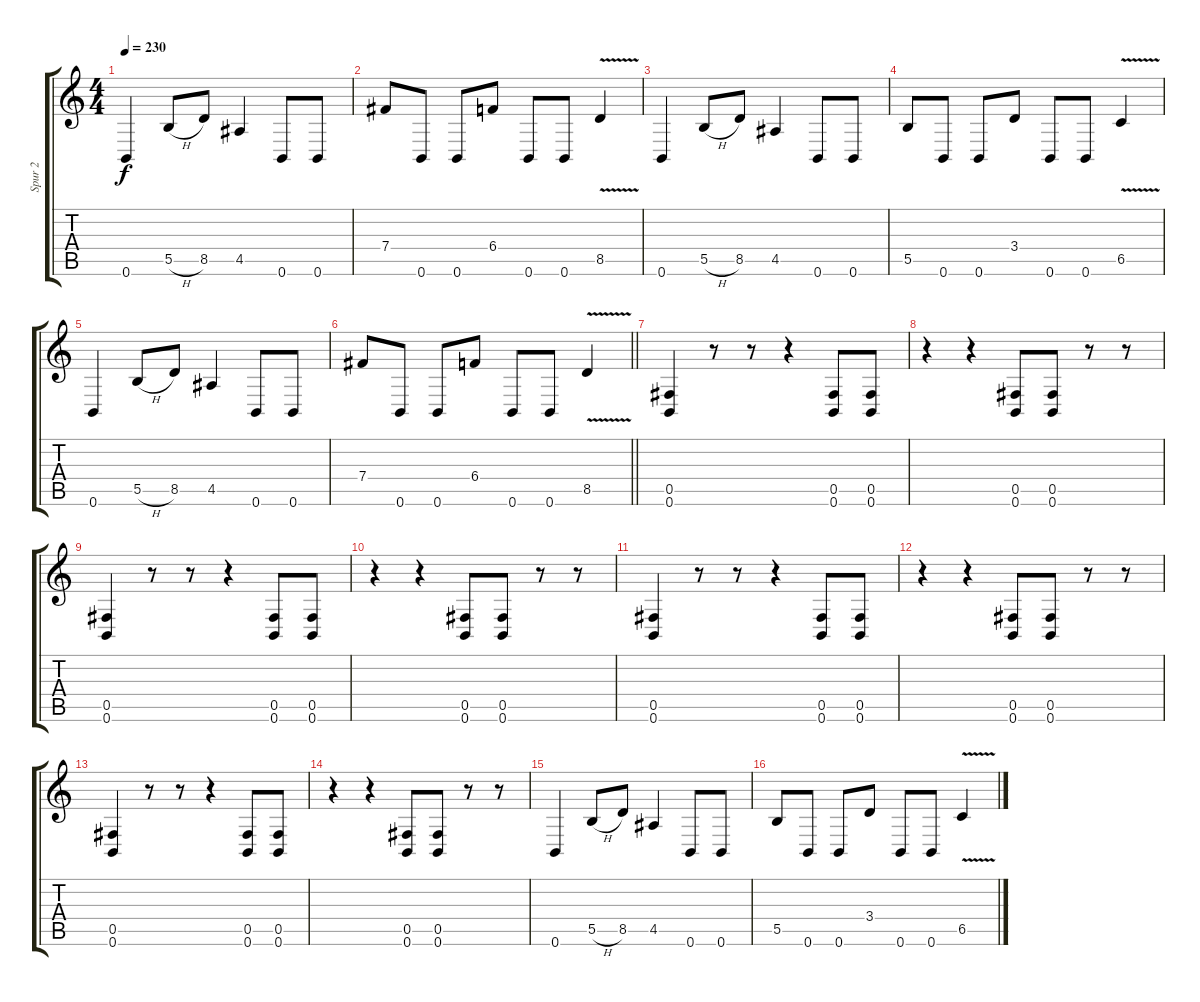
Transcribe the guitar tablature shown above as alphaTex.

\track ("Spur 2" "Spur 2") {instrument distortionguitar}
\staff {score tabs}
\tuning (Db4 Ab3 E3 B2 Gb2 B1) {hide}
\ts (4 4)
\tempo 230
\clef g2
\ks c
0.6.4{dy f} 5.5{h}.8 8.5.8 4.5.4 0.6.8 0.6.8 |
7.4.8 0.6.8 0.6.8 6.4.8 0.6.8 0.6.8 8.5{v}.4 |
0.6.4 5.5{h}.8 8.5.8 4.5.4 0.6.8 0.6.8 |
5.5.8 0.6.8 0.6.8 3.4.8 0.6.8 0.6.8 6.5{v}.4 |
0.6.4 5.5{h}.8 8.5.8 4.5.4 0.6.8 0.6.8 |
\barLineRight lightlight
7.4.8 0.6.8 0.6.8 6.4.8 0.6.8 0.6.8 8.5{v}.4 |
\section ("" " ")
(0.5 0.6).4 r.8 r.8 r.4 (0.5 0.6).8 (0.5 0.6).8 |
r.4 r.4 (0.5 0.6).8 (0.5 0.6).8 r.8 r.8 |
(0.5 0.6).4 r.8 r.8 r.4 (0.5 0.6).8 (0.5 0.6).8 |
r.4 r.4 (0.5 0.6).8 (0.5 0.6).8 r.8 r.8 |
(0.5 0.6).4 r.8 r.8 r.4 (0.5 0.6).8 (0.5 0.6).8 |
r.4 r.4 (0.5 0.6).8 (0.5 0.6).8 r.8 r.8 |
(0.5 0.6).4 r.8 r.8 r.4 (0.5 0.6).8 (0.5 0.6).8 |
r.4 r.4 (0.5 0.6).8 (0.5 0.6).8 r.8 r.8 |
0.6.4 5.5{h}.8 8.5.8 4.5.4 0.6.8 0.6.8 |
5.5.8 0.6.8 0.6.8 3.4.8 0.6.8 0.6.8 6.5{v}.4
